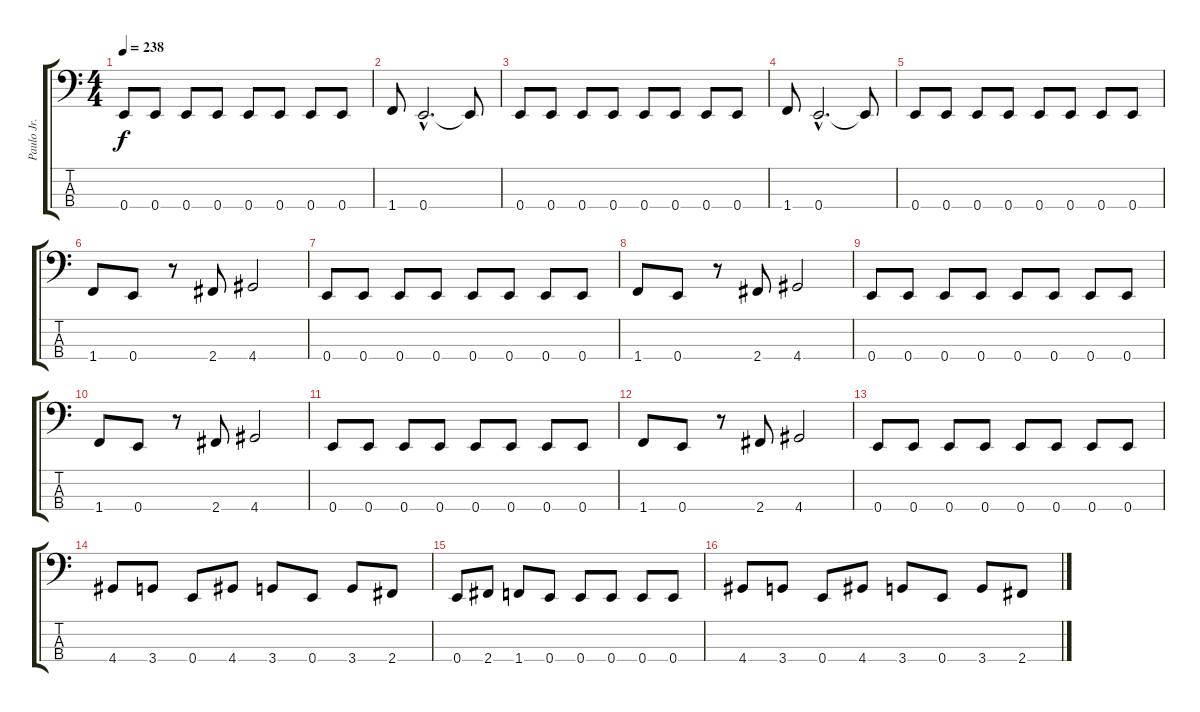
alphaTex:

\track ("Paulo Jr." "Paulo Jr.") {instrument electricbasspick}
\staff {score tabs}
\tuning (G2 D2 A1 E1) {hide}
\ts (4 4)
\tempo 238
\clef f4
\ks c
0.4.8{dy f} 0.4.8 0.4.8 0.4.8 0.4.8 0.4.8 0.4.8 0.4.8 |
1.4.8 0.4{hac}.2{d} 0.4{t}.8 |
0.4.8 0.4.8 0.4.8 0.4.8 0.4.8 0.4.8 0.4.8 0.4.8 |
1.4.8 0.4{hac}.2{d} 0.4{t}.8 |
0.4.8 0.4.8 0.4.8 0.4.8 0.4.8 0.4.8 0.4.8 0.4.8 |
1.4.8 0.4.8 r.8 2.4.8 4.4.2 |
0.4.8 0.4.8 0.4.8 0.4.8 0.4.8 0.4.8 0.4.8 0.4.8 |
1.4.8 0.4.8 r.8 2.4.8 4.4.2 |
0.4.8 0.4.8 0.4.8 0.4.8 0.4.8 0.4.8 0.4.8 0.4.8 |
1.4.8 0.4.8 r.8 2.4.8 4.4.2 |
0.4.8 0.4.8 0.4.8 0.4.8 0.4.8 0.4.8 0.4.8 0.4.8 |
1.4.8 0.4.8 r.8 2.4.8 4.4.2 |
0.4.8 0.4.8 0.4.8 0.4.8 0.4.8 0.4.8 0.4.8 0.4.8 |
4.4.8 3.4.8 0.4.8 4.4.8 3.4.8 0.4.8 3.4.8 2.4.8 |
0.4.8 2.4.8 1.4.8 0.4.8 0.4.8 0.4.8 0.4.8 0.4.8 |
4.4.8 3.4.8 0.4.8 4.4.8 3.4.8 0.4.8 3.4.8 2.4.8
